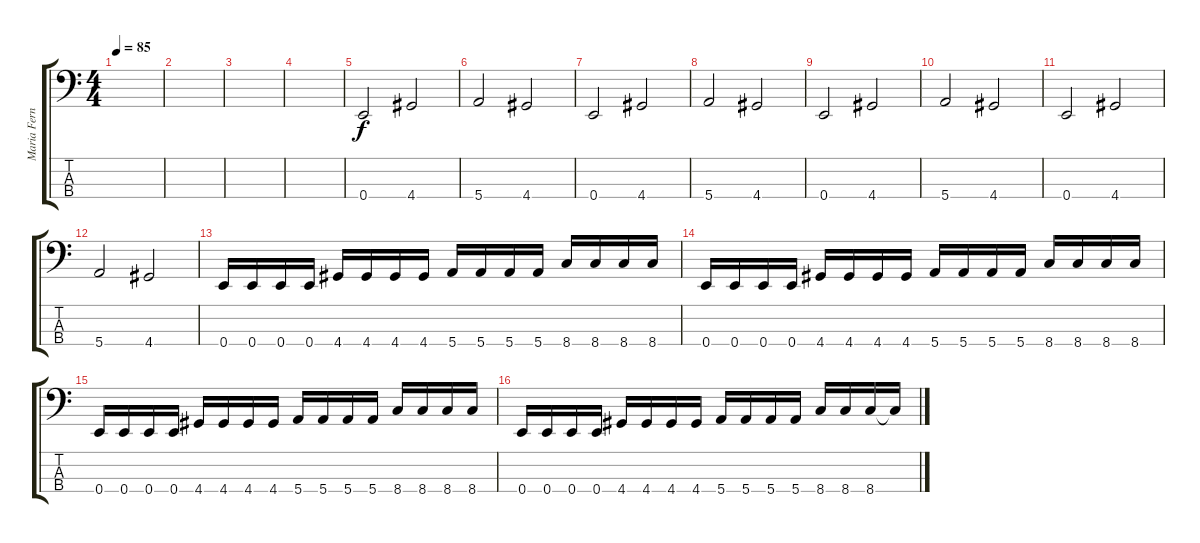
\track ("Maria Fernanda Aldana (Bajo)" "Maria Fern") {instrument electricbassfinger}
\staff {score tabs}
\tuning (G2 D2 A1 E1) {hide}
\ts (4 4)
\tempo 85
\clef f4
\ks c
|
|
|
|
0.4.2 4.4.2 |
5.4.2 4.4.2 |
0.4.2 4.4.2 |
5.4.2 4.4.2 |
0.4.2 4.4.2 |
5.4.2 4.4.2 |
0.4.2 4.4.2 |
5.4.2 4.4.2 |
0.4.16{dy f} 0.4.16 0.4.16 0.4.16 4.4.16 4.4.16 4.4.16 4.4.16 5.4.16 5.4.16 5.4.16 5.4.16 8.4.16 8.4.16 8.4.16 8.4.16 |
0.4.16 0.4.16 0.4.16 0.4.16 4.4.16 4.4.16 4.4.16 4.4.16 5.4.16 5.4.16 5.4.16 5.4.16 8.4.16 8.4.16 8.4.16 8.4.16 |
0.4.16 0.4.16 0.4.16 0.4.16 4.4.16 4.4.16 4.4.16 4.4.16 5.4.16 5.4.16 5.4.16 5.4.16 8.4.16 8.4.16 8.4.16 8.4.16 |
0.4.16 0.4.16 0.4.16 0.4.16 4.4.16 4.4.16 4.4.16 4.4.16 5.4.16 5.4.16 5.4.16 5.4.16 8.4.16 8.4.16 8.4.16 8.4{t}.16
